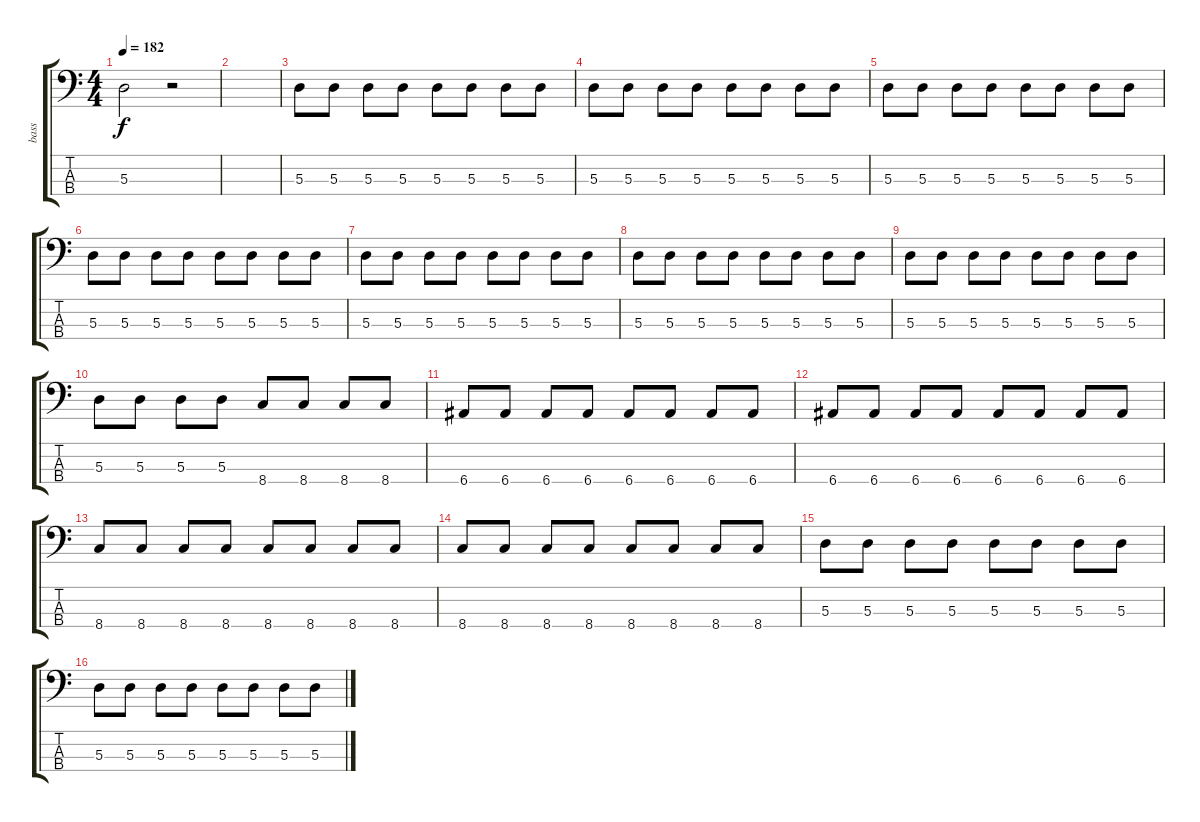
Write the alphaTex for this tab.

\track ("bass" "bass") {instrument electricbassfinger}
\staff {score tabs}
\tuning (G2 D2 A1 E1) {hide}
\ts (4 4)
\tempo 182
\clef f4
\ks c
5.3.2{dy f} r.2 |
|
5.3.8 5.3.8 5.3.8 5.3.8 5.3.8 5.3.8 5.3.8 5.3.8 |
5.3.8 5.3.8 5.3.8 5.3.8 5.3.8 5.3.8 5.3.8 5.3.8 |
5.3.8 5.3.8 5.3.8 5.3.8 5.3.8 5.3.8 5.3.8 5.3.8 |
5.3.8 5.3.8 5.3.8 5.3.8 5.3.8 5.3.8 5.3.8 5.3.8 |
5.3.8 5.3.8 5.3.8 5.3.8 5.3.8 5.3.8 5.3.8 5.3.8 |
5.3.8 5.3.8 5.3.8 5.3.8 5.3.8 5.3.8 5.3.8 5.3.8 |
5.3.8 5.3.8 5.3.8 5.3.8 5.3.8 5.3.8 5.3.8 5.3.8 |
5.3.8 5.3.8 5.3.8 5.3.8 8.4.8 8.4.8 8.4.8 8.4.8 |
6.4.8 6.4.8 6.4.8 6.4.8 6.4.8 6.4.8 6.4.8 6.4.8 |
6.4.8 6.4.8 6.4.8 6.4.8 6.4.8 6.4.8 6.4.8 6.4.8 |
8.4.8 8.4.8 8.4.8 8.4.8 8.4.8 8.4.8 8.4.8 8.4.8 |
8.4.8 8.4.8 8.4.8 8.4.8 8.4.8 8.4.8 8.4.8 8.4.8 |
5.3.8 5.3.8 5.3.8 5.3.8 5.3.8 5.3.8 5.3.8 5.3.8 |
5.3.8 5.3.8 5.3.8 5.3.8 5.3.8 5.3.8 5.3.8 5.3.8
